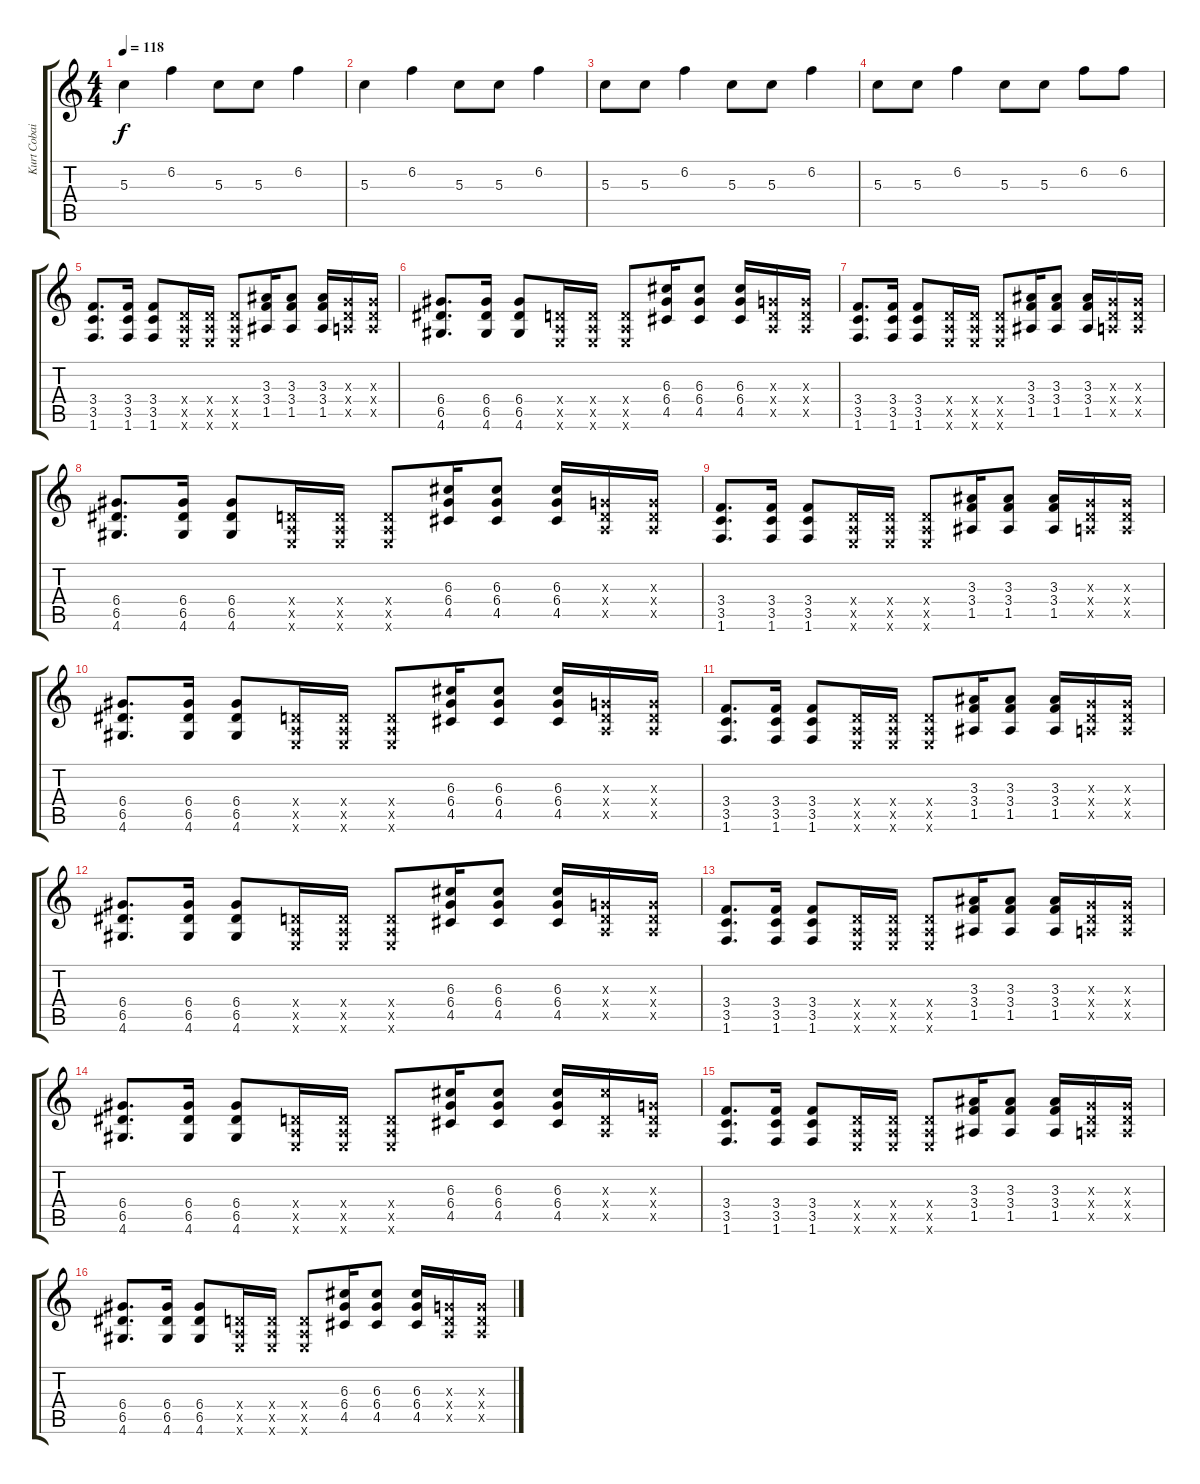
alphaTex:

\track ("Kurt Cobain" "Kurt Cobai") {instrument electricguitarclean}
\staff {score tabs}
\tuning (E4 B3 G3 D3 A2 E2) {hide}
\ts (4 4)
\tempo 118
\clef g2
\ks c
5.3.4{dy f} 6.2.4 5.3.8 5.3.8 6.2.4 |
5.3.4 6.2.4 5.3.8 5.3.8 6.2.4 |
5.3.8 5.3.8 6.2.4 5.3.8 5.3.8 6.2.4 |
5.3.8 5.3.8 6.2.4 5.3.8 5.3.8 6.2.8 6.2.8 |
(3.4 3.5 1.6).8{d instrument distortionguitar} (3.4 3.5 1.6).16 (3.4 3.5 1.6).8 (0.4{x} 0.5{x} 0.6{x}).16 (0.4{x} 0.5{x} 0.6{x}).16 (0.4{x} 0.5{x} 0.6{x}).8 (3.3 3.4 1.5).16 (3.3 3.4 1.5).8 (3.3 3.4 1.5).16 (0.3{x} 0.4{x} 0.5{x}).16 (0.3{x} 0.4{x} 0.5{x}).16 |
(6.4 6.5 4.6).8{d} (6.4 6.5 4.6).16 (6.4 6.5 4.6).8 (0.4{x} 0.5{x} 0.6{x}).16 (0.4{x} 0.5{x} 0.6{x}).16 (0.4{x} 0.5{x} 0.6{x}).8 (6.3 6.4 4.5).16 (6.3 6.4 4.5).8 (6.3 6.4 4.5).16 (0.3{x} 0.4{x} 0.5{x}).16 (0.3{x} 0.4{x} 0.5{x}).16 |
(3.4 3.5 1.6).8{d} (3.4 3.5 1.6).16 (3.4 3.5 1.6).8 (0.4{x} 0.5{x} 0.6{x}).16 (0.4{x} 0.5{x} 0.6{x}).16 (0.4{x} 0.5{x} 0.6{x}).8 (3.3 3.4 1.5).16 (3.3 3.4 1.5).8 (3.3 3.4 1.5).16 (0.3{x} 0.4{x} 0.5{x}).16 (0.3{x} 0.4{x} 0.5{x}).16 |
(6.4 6.5 4.6).8{d} (6.4 6.5 4.6).16 (6.4 6.5 4.6).8 (0.4{x} 0.5{x} 0.6{x}).16 (0.4{x} 0.5{x} 0.6{x}).16 (0.4{x} 0.5{x} 0.6{x}).8 (6.3 6.4 4.5).16 (6.3 6.4 4.5).8 (6.3 6.4 4.5).16 (0.3{x} 0.4{x} 0.5{x}).16 (0.3{x} 0.4{x} 0.5{x}).16 |
(3.4 3.5 1.6).8{d} (3.4 3.5 1.6).16 (3.4 3.5 1.6).8 (0.4{x} 0.5{x} 0.6{x}).16 (0.4{x} 0.5{x} 0.6{x}).16 (0.4{x} 0.5{x} 0.6{x}).8 (3.3 3.4 1.5).16 (3.3 3.4 1.5).8 (3.3 3.4 1.5).16 (0.3{x} 0.4{x} 0.5{x}).16 (0.3{x} 0.4{x} 0.5{x}).16 |
(6.4 6.5 4.6).8{d} (6.4 6.5 4.6).16 (6.4 6.5 4.6).8 (0.4{x} 0.5{x} 0.6{x}).16 (0.4{x} 0.5{x} 0.6{x}).16 (0.4{x} 0.5{x} 0.6{x}).8 (6.3 6.4 4.5).16 (6.3 6.4 4.5).8 (6.3 6.4 4.5).16 (0.3{x} 0.4{x} 0.5{x}).16 (0.3{x} 0.4{x} 0.5{x}).16 |
(3.4 3.5 1.6).8{d} (3.4 3.5 1.6).16 (3.4 3.5 1.6).8 (0.4{x} 0.5{x} 0.6{x}).16 (0.4{x} 0.5{x} 0.6{x}).16 (0.4{x} 0.5{x} 0.6{x}).8 (3.3 3.4 1.5).16 (3.3 3.4 1.5).8 (3.3 3.4 1.5).16 (0.3{x} 0.4{x} 0.5{x}).16 (0.3{x} 0.4{x} 0.5{x}).16 |
(6.4 6.5 4.6).8{d} (6.4 6.5 4.6).16 (6.4 6.5 4.6).8 (0.4{x} 0.5{x} 0.6{x}).16 (0.4{x} 0.5{x} 0.6{x}).16 (0.4{x} 0.5{x} 0.6{x}).8 (6.3 6.4 4.5).16 (6.3 6.4 4.5).8 (6.3 6.4 4.5).16 (0.3{x} 0.4{x} 0.5{x}).16 (0.3{x} 0.4{x} 0.5{x}).16 |
(3.4 3.5 1.6).8{d} (3.4 3.5 1.6).16 (3.4 3.5 1.6).8 (0.4{x} 0.5{x} 0.6{x}).16 (0.4{x} 0.5{x} 0.6{x}).16 (0.4{x} 0.5{x} 0.6{x}).8 (3.3 3.4 1.5).16 (3.3 3.4 1.5).8 (3.3 3.4 1.5).16 (0.3{x} 0.4{x} 0.5{x}).16 (0.3{x} 0.4{x} 0.5{x}).16 |
(6.4 6.5 4.6).8{d} (6.4 6.5 4.6).16 (6.4 6.5 4.6).8 (0.4{x} 0.5{x} 0.6{x}).16 (0.4{x} 0.5{x} 0.6{x}).16 (0.4{x} 0.5{x} 0.6{x}).8 (6.3 6.4 4.5).16 (6.3 6.4 4.5).8 (6.3 6.4 4.5).16 (6.3{x} 0.4{x} 0.5{x}).16 (0.3{x} 0.4{x} 0.5{x}).16 |
(3.4 3.5 1.6).8{d} (3.4 3.5 1.6).16 (3.4 3.5 1.6).8 (0.4{x} 0.5{x} 0.6{x}).16 (0.4{x} 0.5{x} 0.6{x}).16 (0.4{x} 0.5{x} 0.6{x}).8 (3.3 3.4 1.5).16 (3.3 3.4 1.5).8 (3.3 3.4 1.5).16 (0.3{x} 0.4{x} 0.5{x}).16 (0.3{x} 0.4{x} 0.5{x}).16 |
(6.4 6.5 4.6).8{d} (6.4 6.5 4.6).16 (6.4 6.5 4.6).8 (0.4{x} 0.5{x} 0.6{x}).16 (0.4{x} 0.5{x} 0.6{x}).16 (0.4{x} 0.5{x} 0.6{x}).8 (6.3 6.4 4.5).16 (6.3 6.4 4.5).8 (6.3 6.4 4.5).16 (0.3{x} 0.4{x} 0.5{x}).16 (0.3{x} 0.4{x} 0.5{x}).16
